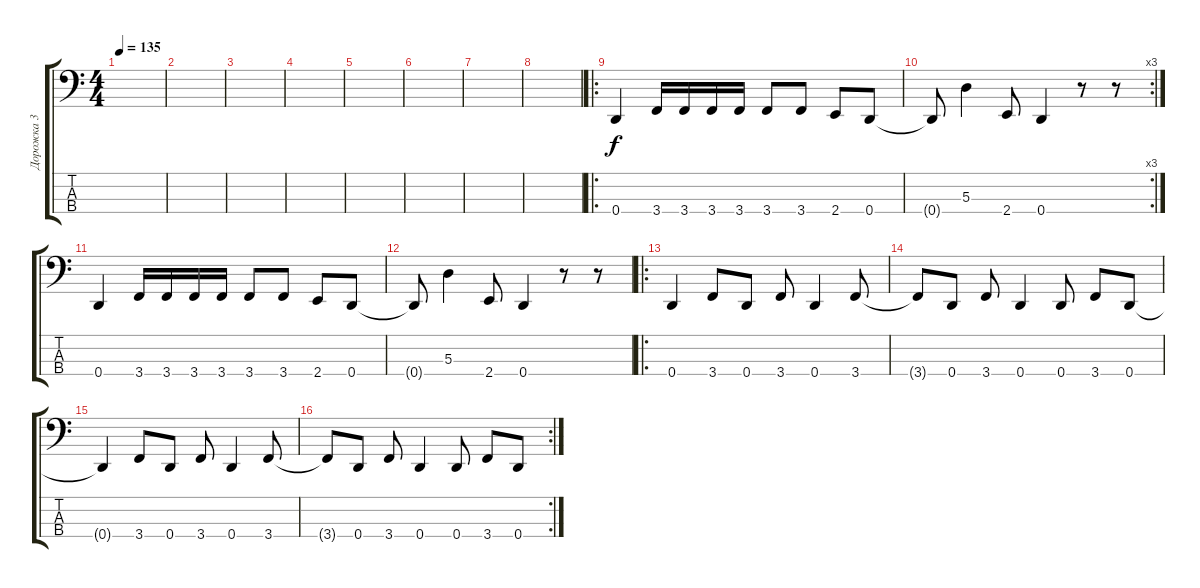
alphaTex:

\track ("Дорожка 3" "Дорожка 3") {instrument overdrivenguitar}
\staff {score tabs}
\tuning (G2 D2 A1 D1) {hide}
\ts (4 4)
\tempo 135
\clef f4
\ks c
|
|
|
|
|
|
|
|
\ro
0.4.4 3.4.16 3.4.16 3.4.16 3.4.16 3.4.8 3.4.8 2.4.8 0.4.8 |
\rc 3
0.4{t}.8 5.3.4 2.4.8 0.4.4 r.8 r.8 |
0.4.4 3.4.16 3.4.16 3.4.16 3.4.16 3.4.8 3.4.8 2.4.8 0.4.8 |
0.4{t}.8 5.3.4 2.4.8 0.4.4 r.8 r.8 |
\ro
0.4.4 3.4.8 0.4.8 3.4.8 0.4.4 3.4.8 |
3.4{t}.8 0.4.8 3.4.8 0.4.4 0.4.8 3.4.8 0.4.8 |
0.4{t}.4 3.4.8 0.4.8 3.4.8 0.4.4 3.4.8 |
\rc 2
3.4{t}.8 0.4.8 3.4.8 0.4.4 0.4.8 3.4.8 0.4.8
